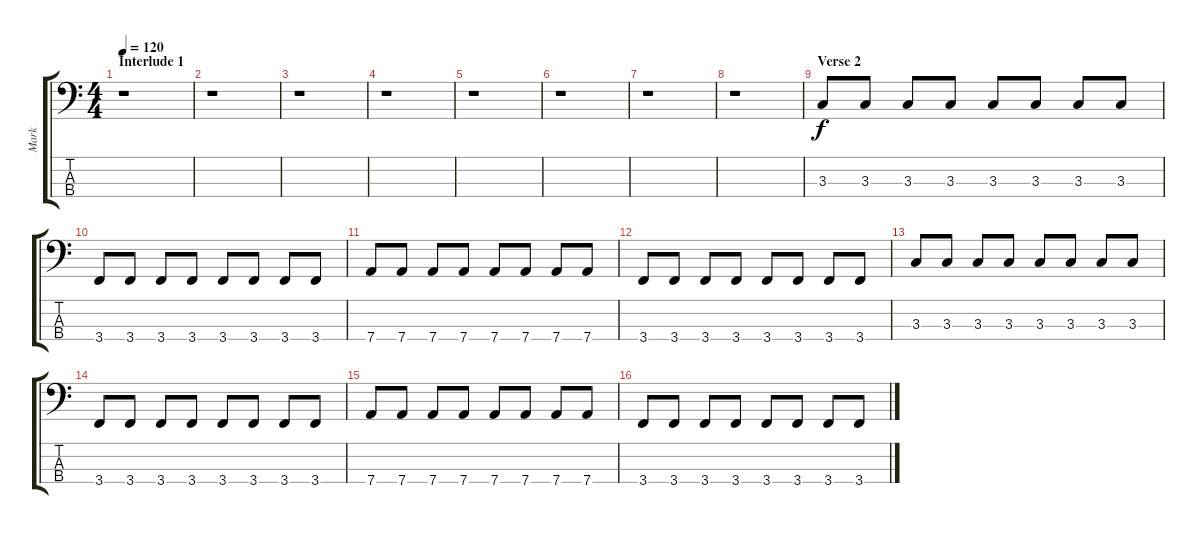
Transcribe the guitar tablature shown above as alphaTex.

\track ("Mark" "Mark") {instrument electricbassfinger}
\staff {score tabs}
\tuning (G2 D2 A1 D1) {hide}
\ts (4 4)
\section ("" "Interlude 1")
\tempo 120
\clef f4
\ks c
r.1{dy f} |
r.1 |
r.1 |
r.1 |
r.1 |
r.1 |
r.1 |
r.1 |
\section ("" "Verse 2")
3.3.8 3.3.8 3.3.8 3.3.8 3.3.8 3.3.8 3.3.8 3.3.8 |
3.4.8 3.4.8 3.4.8 3.4.8 3.4.8 3.4.8 3.4.8 3.4.8 |
7.4.8 7.4.8 7.4.8 7.4.8 7.4.8 7.4.8 7.4.8 7.4.8 |
3.4.8 3.4.8 3.4.8 3.4.8 3.4.8 3.4.8 3.4.8 3.4.8 |
3.3.8 3.3.8 3.3.8 3.3.8 3.3.8 3.3.8 3.3.8 3.3.8 |
3.4.8 3.4.8 3.4.8 3.4.8 3.4.8 3.4.8 3.4.8 3.4.8 |
7.4.8 7.4.8 7.4.8 7.4.8 7.4.8 7.4.8 7.4.8 7.4.8 |
3.4.8 3.4.8 3.4.8 3.4.8 3.4.8 3.4.8 3.4.8 3.4.8
